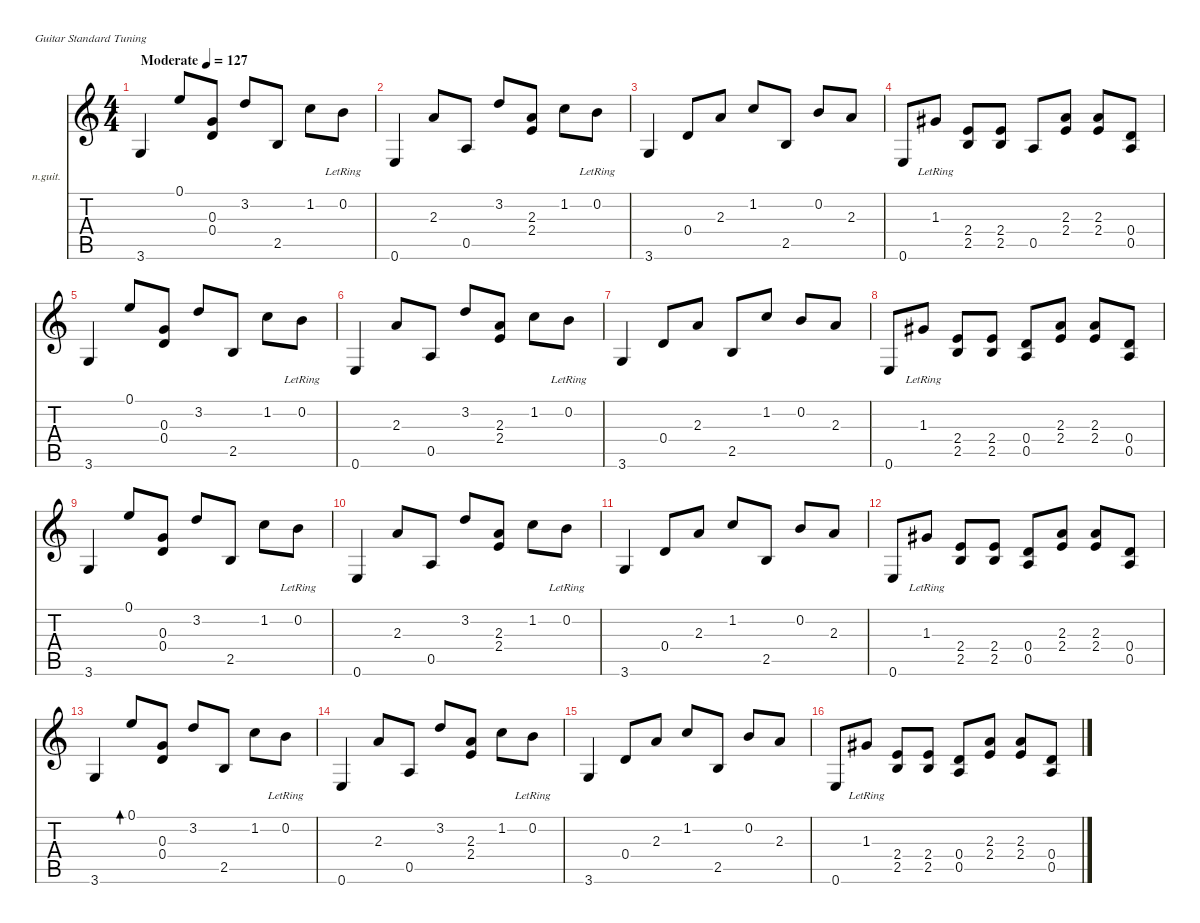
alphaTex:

\defaultSystemsLayout 4
\hideDynamics
\bracketExtendMode nobrackets
\firstSystemTrackNameOrientation horizontal
\otherSystemsTrackNameOrientation horizontal
\track ("Гитара" "n.guit.") {instrument acousticguitarnylon}
\staff {score tabs}
\tuning (E4 B3 G3 D3 A2 E2)
\ts (4 4)
\beaming (8 2 2 2 2)
\tempo (127 "Moderate")
\clef g2
\ks c
3.6.4{dy f instrument acousticguitarnylon beam Up} 0.1.8{dy fff beam Up} (0.3 0.4).8{dy f beam Up} 3.2.8{dy fff beam Up} 2.5.8{dy f beam Up} 1.2.8{dy fff beam Down} 0.2{lr}.8{beam Down} |
0.6.4{dy f beam Up} 2.3.8{dy fff beam Up} 0.5.8{dy f beam Up} 3.2.8{dy fff beam Up} (2.3 2.4).8{dy f beam Up} 1.2.8{dy fff beam Down} 0.2{lr}.8{beam Down} |
3.6.4{dy f beam Up} 0.4.8{beam Up} 2.3.8{dy fff beam Up} 1.2.8{dy f beam Up} 2.5.8{dy fff beam Up} 0.2.8{beam Up} 2.3.8{beam Up} |
0.6.8{dy f beam Up} 1.3{lr acc #}.8{dy fff beam Up} (2.4 2.5).8{dy f beam Up} (2.4 2.5).8{beam Up} 0.5.8{beam Up} (2.3 2.4).8{beam Up} (2.3 2.4).8{beam Up} (0.4 0.5).8{beam Up} |
3.6.4{beam Up} 0.1.8{dy fff beam Up} (0.3 0.4).8{dy f beam Up} 3.2.8{dy fff beam Up} 2.5.8{dy f beam Up} 1.2.8{dy fff beam Down} 0.2{lr}.8{beam Down} |
0.6.4{dy f beam Up} 2.3.8{dy fff beam Up} 0.5.8{dy f beam Up} 3.2.8{dy fff beam Up} (2.3 2.4).8{dy f beam Up} 1.2.8{dy fff beam Down} 0.2{lr}.8{beam Down} |
3.6.4{dy f beam Up} 0.4.8{beam Up} 2.3.8{dy fff beam Up} 2.5.8{dy f beam Up} 1.2.8{dy fff beam Up} 0.2.8{beam Up} 2.3.8{beam Up} |
0.6.8{dy f beam Up} 1.3{lr acc #}.8{dy fff beam Up} (2.4 2.5).8{dy f beam Up} (2.4 2.5).8{beam Up} (0.5 0.4).8{beam Up} (2.3 2.4).8{beam Up} (2.3 2.4).8{beam Up} (0.4 0.5).8{beam Up} |
3.6.4{beam Up} 0.1.8{dy fff beam Up} (0.3 0.4).8{dy f beam Up} 3.2.8{dy fff beam Up} 2.5.8{dy f beam Up} 1.2.8{dy fff beam Down} 0.2{lr}.8{beam Down} |
0.6.4{dy f beam Up} 2.3.8{dy fff beam Up} 0.5.8{dy f beam Up} 3.2.8{dy fff beam Up} (2.3 2.4).8{dy f beam Up} 1.2.8{dy fff beam Down} 0.2{lr}.8{beam Down} |
3.6.4{dy f beam Up} 0.4.8{beam Up} 2.3.8{dy fff beam Up} 1.2.8{dy f beam Up} 2.5.8{dy fff beam Up} 0.2.8{beam Up} 2.3.8{beam Up} |
0.6.8{dy f beam Up} 1.3{lr acc #}.8{dy fff beam Up} (2.4 2.5).8{dy f beam Up} (2.4 2.5).8{beam Up} (0.5 0.4).8{beam Up} (2.3 2.4).8{beam Up} (2.3 2.4).8{beam Up} (0.4 0.5).8{beam Up} |
3.6.4{beam Up} 0.1.8{bd 240 dy fff beam Up} (0.3 0.4).8{dy f beam Up} 3.2.8{dy fff beam Up} 2.5.8{dy f beam Up} 1.2.8{dy fff beam Down} 0.2{lr}.8{beam Down} |
0.6.4{dy f beam Up} 2.3.8{dy fff beam Up} 0.5.8{dy f beam Up} 3.2.8{dy fff beam Up} (2.3 2.4).8{dy f beam Up} 1.2.8{dy fff beam Down} 0.2{lr}.8{beam Down} |
3.6.4{dy f beam Up} 0.4.8{beam Up} 2.3.8{dy fff beam Up} 1.2.8{dy f beam Up} 2.5.8{dy fff beam Up} 0.2.8{beam Up} 2.3.8{beam Up} |
0.6.8{dy f beam Up} 1.3{lr acc #}.8{dy fff beam Up} (2.4 2.5).8{dy f beam Up} (2.4 2.5).8{beam Up} (0.5 0.4).8{beam Up} (2.3 2.4).8{beam Up} (2.3 2.4).8{beam Up} (0.4 0.5).8{beam Up}
